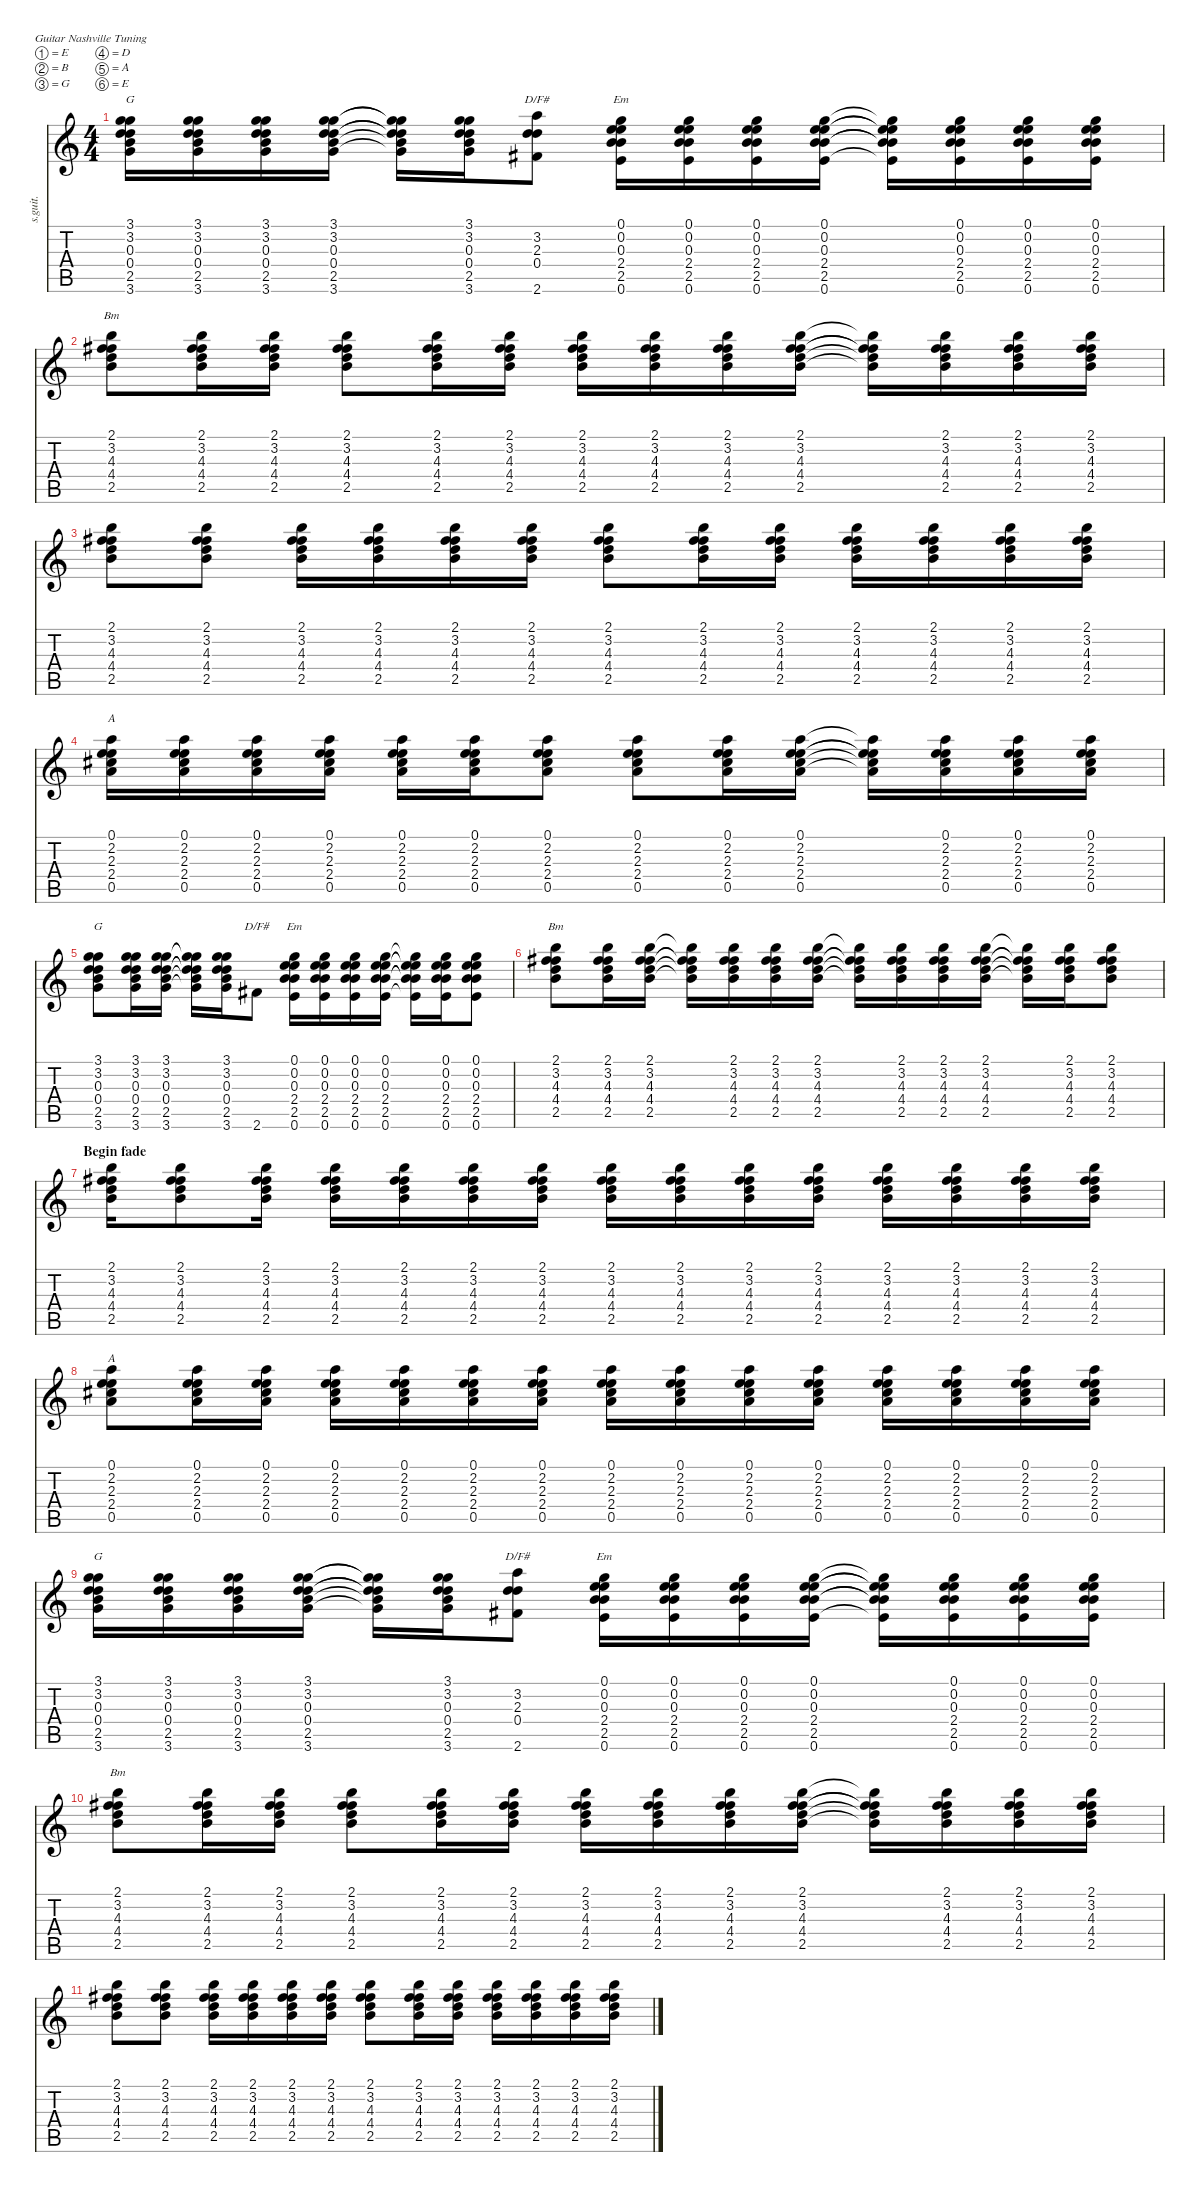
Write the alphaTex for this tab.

\defaultSystemsLayout 4
\hideDynamics
\bracketExtendMode nobrackets
\track ("Lee Ritenour - Nashville Guitar" "s.guit.") {instrument acousticguitarsteel}
\staff {score tabs}
\tuning (E4 B3 G4 D4 A3 E3)
\chord ("A" 3 1 2 2 0 x) {showdiagram false}
\chord ("G" 3 1 2 2 0 x) {showdiagram false}
\chord ("Bm" 3 1 2 2 0 x) {showdiagram false}
\chord ("D/F#" 3 1 2 2 0 x) {showdiagram false}
\chord ("Em" 3 1 2 2 0 x) {showdiagram false}
\ts (4 4)
\tempo (64 hide)
\clef g2
\ks c
(3.1 3.2 0.3 0.4 2.5 3.6).16{ch "G" lyrics (0 "") lyrics (1 "") lyrics (2 "") lyrics (3 "") lyrics (4 "") dy f} (3.1 3.2 0.3 0.4 2.5 3.6).16{lyrics (0 "") lyrics (1 "") lyrics (2 "") lyrics (3 "") lyrics (4 "")} (3.1 3.2 0.3 0.4 2.5 3.6).16{lyrics (0 "") lyrics (1 "") lyrics (2 "") lyrics (3 "") lyrics (4 "")} (3.1 3.2 0.3 0.4 2.5 3.6).16{lyrics (0 "") lyrics (1 "") lyrics (2 "") lyrics (3 "") lyrics (4 "")} (3.1{t} 3.2{t} 0.3{t} 0.4{t} 2.5{t} 3.6{t}).16{lyrics (0 "") lyrics (1 "") lyrics (2 "") lyrics (3 "") lyrics (4 "")} (3.1 3.2 0.3 0.4 2.5 3.6).16{lyrics (0 "") lyrics (1 "") lyrics (2 "") lyrics (3 "") lyrics (4 "")} (3.2 2.3 0.4 2.6{acc #}).8{ch "D/F#" lyrics (0 "") lyrics (1 "") lyrics (2 "") lyrics (3 "") lyrics (4 "")} (0.1 0.2 0.3 2.4 2.5 0.6).16{ch "Em" lyrics (0 "") lyrics (1 "") lyrics (2 "") lyrics (3 "") lyrics (4 "")} (0.1 0.2 0.3 2.4 2.5 0.6).16{lyrics (0 "") lyrics (1 "") lyrics (2 "") lyrics (3 "") lyrics (4 "")} (0.1 0.2 0.3 2.4 2.5 0.6).16{lyrics (0 "") lyrics (1 "") lyrics (2 "") lyrics (3 "") lyrics (4 "")} (0.1 0.2 0.3 2.4 2.5 0.6).16{lyrics (0 "") lyrics (1 "") lyrics (2 "") lyrics (3 "") lyrics (4 "")} (0.1{t} 0.2{t} 0.3{t} 2.4{t} 2.5{t} 0.6{t}).16{lyrics (0 "") lyrics (1 "") lyrics (2 "") lyrics (3 "") lyrics (4 "")} (0.1 0.2 0.3 2.4 2.5 0.6).16{lyrics (0 "") lyrics (1 "") lyrics (2 "") lyrics (3 "") lyrics (4 "")} (0.1 0.2 0.3 2.4 2.5 0.6).16{lyrics (0 "") lyrics (1 "") lyrics (2 "") lyrics (3 "") lyrics (4 "")} (0.1 0.2 0.3 2.4 2.5 0.6).16{lyrics (0 "") lyrics (1 "") lyrics (2 "") lyrics (3 "") lyrics (4 "")} |
(2.1{acc #} 3.2 4.3 4.4{acc #} 2.5).8{ch "Bm" lyrics (0 "") lyrics (1 "") lyrics (2 "") lyrics (3 "") lyrics (4 "")} (2.1{acc #} 3.2 4.3 4.4{acc #} 2.5).16{lyrics (0 "") lyrics (1 "") lyrics (2 "") lyrics (3 "") lyrics (4 "")} (2.1{acc #} 3.2 4.3 4.4{acc #} 2.5).16{lyrics (0 "") lyrics (1 "") lyrics (2 "") lyrics (3 "") lyrics (4 "")} (2.1{acc #} 3.2 4.3 4.4{acc #} 2.5).8{lyrics (0 "") lyrics (1 "") lyrics (2 "") lyrics (3 "") lyrics (4 "")} (2.1{acc #} 3.2 4.3 4.4{acc #} 2.5).16{lyrics (0 "") lyrics (1 "") lyrics (2 "") lyrics (3 "") lyrics (4 "")} (2.1{acc #} 3.2 4.3 4.4{acc #} 2.5).16{lyrics (0 "") lyrics (1 "") lyrics (2 "") lyrics (3 "") lyrics (4 "")} (2.1{acc #} 3.2 4.3 4.4{acc #} 2.5).16{lyrics (0 "") lyrics (1 "") lyrics (2 "") lyrics (3 "") lyrics (4 "")} (2.1{acc #} 3.2 4.3 4.4{acc #} 2.5).16{lyrics (0 "") lyrics (1 "") lyrics (2 "") lyrics (3 "") lyrics (4 "")} (2.1{acc #} 3.2 4.3 4.4{acc #} 2.5).16{lyrics (0 "") lyrics (1 "") lyrics (2 "") lyrics (3 "") lyrics (4 "")} (2.1{acc #} 3.2 4.3 4.4{acc #} 2.5).16{lyrics (0 "") lyrics (1 "") lyrics (2 "") lyrics (3 "") lyrics (4 "")} (2.1{t acc #} 3.2{t} 4.3{t} 4.4{t acc #} 2.5{t}).16{lyrics (0 "") lyrics (1 "") lyrics (2 "") lyrics (3 "") lyrics (4 "")} (2.1{acc #} 3.2 4.3 4.4{acc #} 2.5).16{lyrics (0 "") lyrics (1 "") lyrics (2 "") lyrics (3 "") lyrics (4 "")} (2.1{acc #} 3.2 4.3 4.4{acc #} 2.5).16{lyrics (0 "") lyrics (1 "") lyrics (2 "") lyrics (3 "") lyrics (4 "")} (2.1{acc #} 3.2 4.3 4.4{acc #} 2.5).16{lyrics (0 "") lyrics (1 "") lyrics (2 "") lyrics (3 "") lyrics (4 "")} |
(2.1{acc #} 3.2 4.3 4.4{acc #} 2.5).8{lyrics (0 "") lyrics (1 "") lyrics (2 "") lyrics (3 "") lyrics (4 "")} (2.1{acc #} 3.2 4.3 4.4{acc #} 2.5).8{lyrics (0 "") lyrics (1 "") lyrics (2 "") lyrics (3 "") lyrics (4 "")} (2.1{acc #} 3.2 4.3 4.4{acc #} 2.5).16{lyrics (0 "") lyrics (1 "") lyrics (2 "") lyrics (3 "") lyrics (4 "")} (2.1{acc #} 3.2 4.3 4.4{acc #} 2.5).16{lyrics (0 "") lyrics (1 "") lyrics (2 "") lyrics (3 "") lyrics (4 "")} (2.1{acc #} 3.2 4.3 4.4{acc #} 2.5).16{lyrics (0 "") lyrics (1 "") lyrics (2 "") lyrics (3 "") lyrics (4 "")} (2.1{acc #} 3.2 4.3 4.4{acc #} 2.5).16{lyrics (0 "") lyrics (1 "") lyrics (2 "") lyrics (3 "") lyrics (4 "")} (2.1{acc #} 3.2 4.3 4.4{acc #} 2.5).8{lyrics (0 "") lyrics (1 "") lyrics (2 "") lyrics (3 "") lyrics (4 "")} (2.1{acc #} 3.2 4.3 4.4{acc #} 2.5).16{lyrics (0 "") lyrics (1 "") lyrics (2 "") lyrics (3 "") lyrics (4 "")} (2.1{acc #} 3.2 4.3 4.4{acc #} 2.5).16{lyrics (0 "") lyrics (1 "") lyrics (2 "") lyrics (3 "") lyrics (4 "")} (2.1{acc #} 3.2 4.3 4.4{acc #} 2.5).16{lyrics (0 "") lyrics (1 "") lyrics (2 "") lyrics (3 "") lyrics (4 "")} (2.1{acc #} 3.2 4.3 4.4{acc #} 2.5).16{lyrics (0 "") lyrics (1 "") lyrics (2 "") lyrics (3 "") lyrics (4 "")} (2.1{acc #} 3.2 4.3 4.4{acc #} 2.5).16{lyrics (0 "") lyrics (1 "") lyrics (2 "") lyrics (3 "") lyrics (4 "")} (2.1{acc #} 3.2 4.3 4.4{acc #} 2.5).16{lyrics (0 "") lyrics (1 "") lyrics (2 "") lyrics (3 "") lyrics (4 "")} |
(0.1 2.2{acc #} 2.3 2.4 0.5).16{ch "A" lyrics (0 "") lyrics (1 "") lyrics (2 "") lyrics (3 "") lyrics (4 "")} (0.1 2.2{acc #} 2.3 2.4 0.5).16{lyrics (0 "") lyrics (1 "") lyrics (2 "") lyrics (3 "") lyrics (4 "")} (0.1 2.2{acc #} 2.3 2.4 0.5).16{lyrics (0 "") lyrics (1 "") lyrics (2 "") lyrics (3 "") lyrics (4 "")} (0.1 2.2{acc #} 2.3 2.4 0.5).16{lyrics (0 "") lyrics (1 "") lyrics (2 "") lyrics (3 "") lyrics (4 "")} (0.1 2.2{acc #} 2.3 2.4 0.5).16{lyrics (0 "") lyrics (1 "") lyrics (2 "") lyrics (3 "") lyrics (4 "")} (0.1 2.2{acc #} 2.3 2.4 0.5).16{lyrics (0 "") lyrics (1 "") lyrics (2 "") lyrics (3 "") lyrics (4 "")} (0.1 2.2{acc #} 2.3 2.4 0.5).8{lyrics (0 "") lyrics (1 "") lyrics (2 "") lyrics (3 "") lyrics (4 "")} (0.1 2.2{acc #} 2.3 2.4 0.5).8{lyrics (0 "") lyrics (1 "") lyrics (2 "") lyrics (3 "") lyrics (4 "")} (0.1 2.2{acc #} 2.3 2.4 0.5).16{lyrics (0 "") lyrics (1 "") lyrics (2 "") lyrics (3 "") lyrics (4 "")} (0.1 2.2{acc #} 2.3 2.4 0.5).16{lyrics (0 "") lyrics (1 "") lyrics (2 "") lyrics (3 "") lyrics (4 "")} (0.1{t} 2.2{t acc #} 2.3{t} 2.4{t} 0.5{t}).16{lyrics (0 "") lyrics (1 "") lyrics (2 "") lyrics (3 "") lyrics (4 "")} (0.1 2.2{acc #} 2.3 2.4 0.5).16{lyrics (0 "") lyrics (1 "") lyrics (2 "") lyrics (3 "") lyrics (4 "")} (0.1 2.2{acc #} 2.3 2.4 0.5).16{lyrics (0 "") lyrics (1 "") lyrics (2 "") lyrics (3 "") lyrics (4 "")} (0.1 2.2{acc #} 2.3 2.4 0.5).16{lyrics (0 "") lyrics (1 "") lyrics (2 "") lyrics (3 "") lyrics (4 "")} |
(3.1 3.2 0.3 0.4 2.5 3.6).8{ch "G" lyrics (0 "") lyrics (1 "") lyrics (2 "") lyrics (3 "") lyrics (4 "")} (3.1 3.2 0.3 0.4 2.5 3.6).16{lyrics (0 "") lyrics (1 "") lyrics (2 "") lyrics (3 "") lyrics (4 "")} (3.1 3.2 0.3 0.4 2.5 3.6).16{lyrics (0 "") lyrics (1 "") lyrics (2 "") lyrics (3 "") lyrics (4 "")} (3.1{t} 3.2{t} 0.3{t} 0.4{t} 2.5{t} 3.6{t}).16{lyrics (0 "") lyrics (1 "") lyrics (2 "") lyrics (3 "") lyrics (4 "")} (3.1 3.2 0.3 0.4 2.5 3.6).16{lyrics (0 "") lyrics (1 "") lyrics (2 "") lyrics (3 "") lyrics (4 "")} 2.6{acc #}.8{ch "D/F#" lyrics (0 "") lyrics (1 "") lyrics (2 "") lyrics (3 "") lyrics (4 "")} (0.1 0.2 0.3 2.4 2.5 0.6).16{ch "Em" lyrics (0 "") lyrics (1 "") lyrics (2 "") lyrics (3 "") lyrics (4 "")} (0.1 0.2 0.3 2.4 2.5 0.6).16{lyrics (0 "") lyrics (1 "") lyrics (2 "") lyrics (3 "") lyrics (4 "")} (0.1 0.2 0.3 2.4 2.5 0.6).16{lyrics (0 "") lyrics (1 "") lyrics (2 "") lyrics (3 "") lyrics (4 "")} (0.1 0.2 0.3 2.4 2.5 0.6).16{lyrics (0 "") lyrics (1 "") lyrics (2 "") lyrics (3 "") lyrics (4 "")} (0.1{t} 0.2{t} 0.3{t} 2.4{t} 2.5{t} 0.6{t}).16{lyrics (0 "") lyrics (1 "") lyrics (2 "") lyrics (3 "") lyrics (4 "")} (0.1 0.2 0.3 2.4 2.5 0.6).16{lyrics (0 "") lyrics (1 "") lyrics (2 "") lyrics (3 "") lyrics (4 "")} (0.1 0.2 0.3 2.4 2.5 0.6).8{lyrics (0 "") lyrics (1 "") lyrics (2 "") lyrics (3 "") lyrics (4 "")} |
(2.1{acc #} 3.2 4.3 4.4{acc #} 2.5).8{ch "Bm" lyrics (0 "") lyrics (1 "") lyrics (2 "") lyrics (3 "") lyrics (4 "")} (2.1{acc #} 3.2 4.3 4.4{acc #} 2.5).16{lyrics (0 "") lyrics (1 "") lyrics (2 "") lyrics (3 "") lyrics (4 "")} (2.1{acc #} 3.2 4.3 4.4{acc #} 2.5).16{lyrics (0 "") lyrics (1 "") lyrics (2 "") lyrics (3 "") lyrics (4 "")} (2.1{t acc #} 3.2{t} 4.3{t} 4.4{t acc #} 2.5{t}).16{lyrics (0 "") lyrics (1 "") lyrics (2 "") lyrics (3 "") lyrics (4 "")} (2.1{acc #} 3.2 4.3 4.4{acc #} 2.5).16{lyrics (0 "") lyrics (1 "") lyrics (2 "") lyrics (3 "") lyrics (4 "")} (2.1{acc #} 3.2 4.3 4.4{acc #} 2.5).16{lyrics (0 "") lyrics (1 "") lyrics (2 "") lyrics (3 "") lyrics (4 "")} (2.1{acc #} 3.2 4.3 4.4{acc #} 2.5).16{lyrics (0 "") lyrics (1 "") lyrics (2 "") lyrics (3 "") lyrics (4 "")} (2.1{t acc #} 3.2{t} 4.3{t} 4.4{t acc #} 2.5{t}).16{lyrics (0 "") lyrics (1 "") lyrics (2 "") lyrics (3 "") lyrics (4 "")} (2.1{acc #} 3.2 4.3 4.4{acc #} 2.5).16{lyrics (0 "") lyrics (1 "") lyrics (2 "") lyrics (3 "") lyrics (4 "")} (2.1{acc #} 3.2 4.3 4.4{acc #} 2.5).16{lyrics (0 "") lyrics (1 "") lyrics (2 "") lyrics (3 "") lyrics (4 "")} (2.1{acc #} 3.2 4.3 4.4{acc #} 2.5).16{lyrics (0 "") lyrics (1 "") lyrics (2 "") lyrics (3 "") lyrics (4 "")} (2.1{t acc #} 3.2{t} 4.3{t} 4.4{t acc #} 2.5{t}).16{lyrics (0 "") lyrics (1 "") lyrics (2 "") lyrics (3 "") lyrics (4 "")} (2.1{acc #} 3.2 4.3 4.4{acc #} 2.5).16{lyrics (0 "") lyrics (1 "") lyrics (2 "") lyrics (3 "") lyrics (4 "")} (2.1{acc #} 3.2 4.3 4.4{acc #} 2.5).8{lyrics (0 "") lyrics (1 "") lyrics (2 "") lyrics (3 "") lyrics (4 "")} |
\section ("" "Begin fade")
(2.1{acc #} 3.2 4.3 4.4{acc #} 2.5).16{lyrics (0 "") lyrics (1 "") lyrics (2 "") lyrics (3 "") lyrics (4 "")} (2.1{acc #} 3.2 4.3 4.4{acc #} 2.5).8{lyrics (0 "") lyrics (1 "") lyrics (2 "") lyrics (3 "") lyrics (4 "")} (2.1{acc #} 3.2 4.3 4.4{acc #} 2.5).16{lyrics (0 "") lyrics (1 "") lyrics (2 "") lyrics (3 "") lyrics (4 "")} (2.1{acc #} 3.2 4.3 4.4{acc #} 2.5).16{lyrics (0 "") lyrics (1 "") lyrics (2 "") lyrics (3 "") lyrics (4 "")} (2.1{acc #} 3.2 4.3 4.4{acc #} 2.5).16{lyrics (0 "") lyrics (1 "") lyrics (2 "") lyrics (3 "") lyrics (4 "")} (2.1{acc #} 3.2 4.3 4.4{acc #} 2.5).16{lyrics (0 "") lyrics (1 "") lyrics (2 "") lyrics (3 "") lyrics (4 "")} (2.1{acc #} 3.2 4.3 4.4{acc #} 2.5).16{lyrics (0 "") lyrics (1 "") lyrics (2 "") lyrics (3 "") lyrics (4 "")} (2.1{acc #} 3.2 4.3 4.4{acc #} 2.5).16{lyrics (0 "") lyrics (1 "") lyrics (2 "") lyrics (3 "") lyrics (4 "")} (2.1{acc #} 3.2 4.3 4.4{acc #} 2.5).16{lyrics (0 "") lyrics (1 "") lyrics (2 "") lyrics (3 "") lyrics (4 "")} (2.1{acc #} 3.2 4.3 4.4{acc #} 2.5).16{lyrics (0 "") lyrics (1 "") lyrics (2 "") lyrics (3 "") lyrics (4 "")} (2.1{acc #} 3.2 4.3 4.4{acc #} 2.5).16{lyrics (0 "") lyrics (1 "") lyrics (2 "") lyrics (3 "") lyrics (4 "")} (2.1{acc #} 3.2 4.3 4.4{acc #} 2.5).16{lyrics (0 "") lyrics (1 "") lyrics (2 "") lyrics (3 "") lyrics (4 "")} (2.1{acc #} 3.2 4.3 4.4{acc #} 2.5).16{lyrics (0 "") lyrics (1 "") lyrics (2 "") lyrics (3 "") lyrics (4 "")} (2.1{acc #} 3.2 4.3 4.4{acc #} 2.5).16{lyrics (0 "") lyrics (1 "") lyrics (2 "") lyrics (3 "") lyrics (4 "")} (2.1{acc #} 3.2 4.3 4.4{acc #} 2.5).16{lyrics (0 "") lyrics (1 "") lyrics (2 "") lyrics (3 "") lyrics (4 "")} |
(0.1 2.2{acc #} 2.3 2.4 0.5).8{ch "A" lyrics (0 "") lyrics (1 "") lyrics (2 "") lyrics (3 "") lyrics (4 "")} (0.1 2.2{acc #} 2.3 2.4 0.5).16{lyrics (0 "") lyrics (1 "") lyrics (2 "") lyrics (3 "") lyrics (4 "")} (0.1 2.2{acc #} 2.3 2.4 0.5).16{lyrics (0 "") lyrics (1 "") lyrics (2 "") lyrics (3 "") lyrics (4 "")} (0.1 2.2{acc #} 2.3 2.4 0.5).16{lyrics (0 "") lyrics (1 "") lyrics (2 "") lyrics (3 "") lyrics (4 "")} (0.1 2.2{acc #} 2.3 2.4 0.5).16{lyrics (0 "") lyrics (1 "") lyrics (2 "") lyrics (3 "") lyrics (4 "")} (0.1 2.2{acc #} 2.3 2.4 0.5).16{lyrics (0 "") lyrics (1 "") lyrics (2 "") lyrics (3 "") lyrics (4 "")} (0.1 2.2{acc #} 2.3 2.4 0.5).16{lyrics (0 "") lyrics (1 "") lyrics (2 "") lyrics (3 "") lyrics (4 "")} (0.1 2.2{acc #} 2.3 2.4 0.5).16{lyrics (0 "") lyrics (1 "") lyrics (2 "") lyrics (3 "") lyrics (4 "")} (0.1 2.2{acc #} 2.3 2.4 0.5).16{lyrics (0 "") lyrics (1 "") lyrics (2 "") lyrics (3 "") lyrics (4 "")} (0.1 2.2{acc #} 2.3 2.4 0.5).16{lyrics (0 "") lyrics (1 "") lyrics (2 "") lyrics (3 "") lyrics (4 "")} (0.1 2.2{acc #} 2.3 2.4 0.5).16{lyrics (0 "") lyrics (1 "") lyrics (2 "") lyrics (3 "") lyrics (4 "")} (0.1 2.2{acc #} 2.3 2.4 0.5).16{lyrics (0 "") lyrics (1 "") lyrics (2 "") lyrics (3 "") lyrics (4 "")} (0.1 2.2{acc #} 2.3 2.4 0.5).16{lyrics (0 "") lyrics (1 "") lyrics (2 "") lyrics (3 "") lyrics (4 "")} (0.1 2.2{acc #} 2.3 2.4 0.5).16{lyrics (0 "") lyrics (1 "") lyrics (2 "") lyrics (3 "") lyrics (4 "")} (0.1 2.2{acc #} 2.3 2.4 0.5).16{lyrics (0 "") lyrics (1 "") lyrics (2 "") lyrics (3 "") lyrics (4 "")} |
(3.1 3.2 0.3 0.4 2.5 3.6).16{ch "G" lyrics (0 "") lyrics (1 "") lyrics (2 "") lyrics (3 "") lyrics (4 "")} (3.1 3.2 0.3 0.4 2.5 3.6).16{lyrics (0 "") lyrics (1 "") lyrics (2 "") lyrics (3 "") lyrics (4 "")} (3.1 3.2 0.3 0.4 2.5 3.6).16{lyrics (0 "") lyrics (1 "") lyrics (2 "") lyrics (3 "") lyrics (4 "")} (3.1 3.2 0.3 0.4 2.5 3.6).16{lyrics (0 "") lyrics (1 "") lyrics (2 "") lyrics (3 "") lyrics (4 "")} (3.1{t} 3.2{t} 0.3{t} 0.4{t} 2.5{t} 3.6{t}).16{lyrics (0 "") lyrics (1 "") lyrics (2 "") lyrics (3 "") lyrics (4 "")} (3.1 3.2 0.3 0.4 2.5 3.6).16{lyrics (0 "") lyrics (1 "") lyrics (2 "") lyrics (3 "") lyrics (4 "")} (3.2 2.3 0.4 2.6{acc #}).8{ch "D/F#" lyrics (0 "") lyrics (1 "") lyrics (2 "") lyrics (3 "") lyrics (4 "")} (0.1 0.2 0.3 2.4 2.5 0.6).16{ch "Em" lyrics (0 "") lyrics (1 "") lyrics (2 "") lyrics (3 "") lyrics (4 "")} (0.1 0.2 0.3 2.4 2.5 0.6).16{lyrics (0 "") lyrics (1 "") lyrics (2 "") lyrics (3 "") lyrics (4 "")} (0.1 0.2 0.3 2.4 2.5 0.6).16{lyrics (0 "") lyrics (1 "") lyrics (2 "") lyrics (3 "") lyrics (4 "")} (0.1 0.2 0.3 2.4 2.5 0.6).16{lyrics (0 "") lyrics (1 "") lyrics (2 "") lyrics (3 "") lyrics (4 "")} (0.1{t} 0.2{t} 0.3{t} 2.4{t} 2.5{t} 0.6{t}).16{lyrics (0 "") lyrics (1 "") lyrics (2 "") lyrics (3 "") lyrics (4 "")} (0.1 0.2 0.3 2.4 2.5 0.6).16{lyrics (0 "") lyrics (1 "") lyrics (2 "") lyrics (3 "") lyrics (4 "")} (0.1 0.2 0.3 2.4 2.5 0.6).16{lyrics (0 "") lyrics (1 "") lyrics (2 "") lyrics (3 "") lyrics (4 "")} (0.1 0.2 0.3 2.4 2.5 0.6).16{lyrics (0 "") lyrics (1 "") lyrics (2 "") lyrics (3 "") lyrics (4 "")} |
(2.1{acc #} 3.2 4.3 4.4{acc #} 2.5).8{ch "Bm" lyrics (0 "") lyrics (1 "") lyrics (2 "") lyrics (3 "") lyrics (4 "")} (2.1{acc #} 3.2 4.3 4.4{acc #} 2.5).16{lyrics (0 "") lyrics (1 "") lyrics (2 "") lyrics (3 "") lyrics (4 "")} (2.1{acc #} 3.2 4.3 4.4{acc #} 2.5).16{lyrics (0 "") lyrics (1 "") lyrics (2 "") lyrics (3 "") lyrics (4 "")} (2.1{acc #} 3.2 4.3 4.4{acc #} 2.5).8{lyrics (0 "") lyrics (1 "") lyrics (2 "") lyrics (3 "") lyrics (4 "")} (2.1{acc #} 3.2 4.3 4.4{acc #} 2.5).16{lyrics (0 "") lyrics (1 "") lyrics (2 "") lyrics (3 "") lyrics (4 "")} (2.1{acc #} 3.2 4.3 4.4{acc #} 2.5).16{lyrics (0 "") lyrics (1 "") lyrics (2 "") lyrics (3 "") lyrics (4 "")} (2.1{acc #} 3.2 4.3 4.4{acc #} 2.5).16{lyrics (0 "") lyrics (1 "") lyrics (2 "") lyrics (3 "") lyrics (4 "")} (2.1{acc #} 3.2 4.3 4.4{acc #} 2.5).16{lyrics (0 "") lyrics (1 "") lyrics (2 "") lyrics (3 "") lyrics (4 "")} (2.1{acc #} 3.2 4.3 4.4{acc #} 2.5).16{lyrics (0 "") lyrics (1 "") lyrics (2 "") lyrics (3 "") lyrics (4 "")} (2.1{acc #} 3.2 4.3 4.4{acc #} 2.5).16{lyrics (0 "") lyrics (1 "") lyrics (2 "") lyrics (3 "") lyrics (4 "")} (2.1{t acc #} 3.2{t} 4.3{t} 4.4{t acc #} 2.5{t}).16{lyrics (0 "") lyrics (1 "") lyrics (2 "") lyrics (3 "") lyrics (4 "")} (2.1{acc #} 3.2 4.3 4.4{acc #} 2.5).16{lyrics (0 "") lyrics (1 "") lyrics (2 "") lyrics (3 "") lyrics (4 "")} (2.1{acc #} 3.2 4.3 4.4{acc #} 2.5).16{lyrics (0 "") lyrics (1 "") lyrics (2 "") lyrics (3 "") lyrics (4 "")} (2.1{acc #} 3.2 4.3 4.4{acc #} 2.5).16{lyrics (0 "") lyrics (1 "") lyrics (2 "") lyrics (3 "") lyrics (4 "")} |
(2.1{acc #} 3.2 4.3 4.4{acc #} 2.5).8{lyrics (0 "") lyrics (1 "") lyrics (2 "") lyrics (3 "") lyrics (4 "")} (2.1{acc #} 3.2 4.3 4.4{acc #} 2.5).8{lyrics (0 "") lyrics (1 "") lyrics (2 "") lyrics (3 "") lyrics (4 "")} (2.1{acc #} 3.2 4.3 4.4{acc #} 2.5).16{lyrics (0 "") lyrics (1 "") lyrics (2 "") lyrics (3 "") lyrics (4 "")} (2.1{acc #} 3.2 4.3 4.4{acc #} 2.5).16{lyrics (0 "") lyrics (1 "") lyrics (2 "") lyrics (3 "") lyrics (4 "")} (2.1{acc #} 3.2 4.3 4.4{acc #} 2.5).16{lyrics (0 "") lyrics (1 "") lyrics (2 "") lyrics (3 "") lyrics (4 "")} (2.1{acc #} 3.2 4.3 4.4{acc #} 2.5).16{lyrics (0 "") lyrics (1 "") lyrics (2 "") lyrics (3 "") lyrics (4 "")} (2.1{acc #} 3.2 4.3 4.4{acc #} 2.5).8{lyrics (0 "") lyrics (1 "") lyrics (2 "") lyrics (3 "") lyrics (4 "")} (2.1{acc #} 3.2 4.3 4.4{acc #} 2.5).16{lyrics (0 "") lyrics (1 "") lyrics (2 "") lyrics (3 "") lyrics (4 "")} (2.1{acc #} 3.2 4.3 4.4{acc #} 2.5).16{lyrics (0 "") lyrics (1 "") lyrics (2 "") lyrics (3 "") lyrics (4 "")} (2.1{acc #} 3.2 4.3 4.4{acc #} 2.5).16{lyrics (0 "") lyrics (1 "") lyrics (2 "") lyrics (3 "") lyrics (4 "")} (2.1{acc #} 3.2 4.3 4.4{acc #} 2.5).16{lyrics (0 "") lyrics (1 "") lyrics (2 "") lyrics (3 "") lyrics (4 "")} (2.1{acc #} 3.2 4.3 4.4{acc #} 2.5).16{lyrics (0 "") lyrics (1 "") lyrics (2 "") lyrics (3 "") lyrics (4 "")} (2.1{acc #} 3.2 4.3 4.4{acc #} 2.5).16{lyrics (0 "") lyrics (1 "") lyrics (2 "") lyrics (3 "") lyrics (4 "")}
